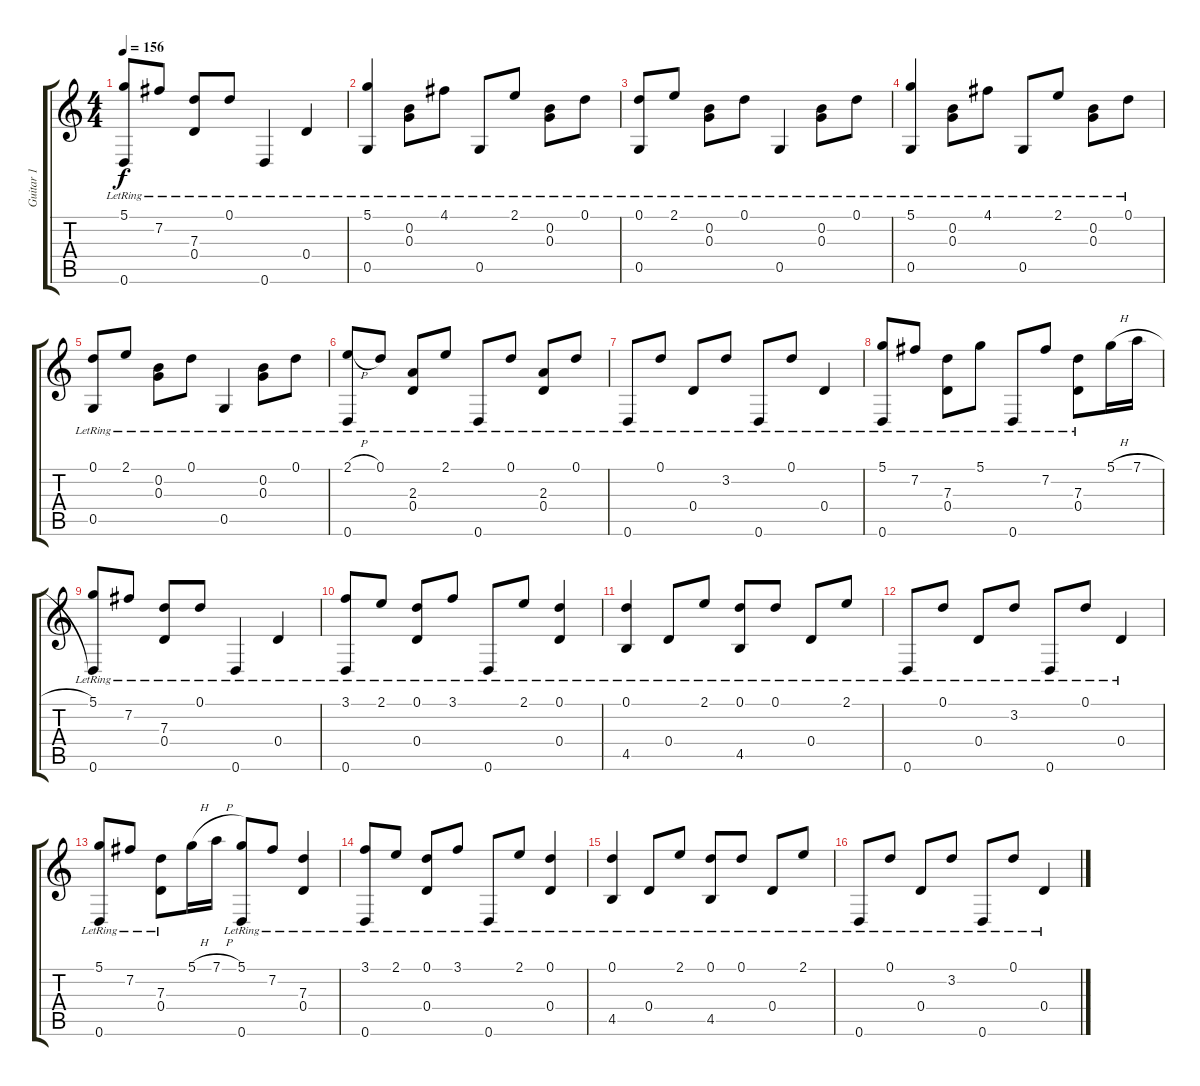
\track ("Guitar 1" "Guitar 1") {instrument acousticguitarsteel}
\staff {score tabs}
\tuning (D4 B3 G3 D3 G2 D2) {hide}
\ts (4 4)
\tempo 156
\clef g2
\ks c
(5.1{lr} 0.6{lr}).8{dy f} 7.2{lr}.8 (7.3{lr} 0.4{lr}).8 0.1{lr}.8 0.6{lr}.4 0.4{lr}.4 |
(5.1{lr} 0.5{lr}).4 (0.2{lr} 0.3{lr}).8 4.1{lr}.8 0.5{lr}.8 2.1{lr}.8 (0.2{lr} 0.3{lr}).8 0.1{lr}.8 |
(0.1{lr} 0.5{lr}).8 2.1{lr}.8 (0.2{lr} 0.3{lr}).8 0.1{lr}.8 0.5{lr}.4 (0.2{lr} 0.3{lr}).8 0.1{lr}.8 |
(5.1{lr} 0.5{lr}).4 (0.2{lr} 0.3{lr}).8 4.1{lr}.8 0.5{lr}.8 2.1{lr}.8 (0.2{lr} 0.3{lr}).8 0.1{lr}.8 |
(0.1{lr} 0.5{lr}).8 2.1{lr}.8 (0.2{lr} 0.3{lr}).8 0.1{lr}.8 0.5{lr}.4 (0.2{lr} 0.3{lr}).8 0.1{lr}.8 |
(2.1{h} 0.6{lr}).8 0.1{lr}.8 (2.3{lr} 0.4{lr}).8 2.1{lr}.8 0.6{lr}.8 0.1{lr}.8 (2.3{lr} 0.4{lr}).8 0.1{lr}.8 |
0.6{lr}.8 0.1{lr}.8 0.4{lr}.8 3.2{lr}.8 0.6{lr}.8 0.1{lr}.8 0.4{lr}.4 |
(5.1{lr} 0.6{lr}).8 7.2{lr}.8 (7.3{lr} 0.4{lr}).8 5.1{lr}.8 0.6{lr}.8 7.2{lr}.8 (7.3{lr} 0.4{lr}).8 5.1{h}.16 7.1{h}.16 |
(5.1{lr} 0.6{lr}).8 7.2{lr}.8 (7.3{lr} 0.4{lr}).8 0.1{lr}.8 0.6{lr}.4 0.4{lr}.4 |
(3.1{lr} 0.6{lr}).8 2.1{lr}.8 (0.1{lr} 0.4{lr}).8 3.1{lr}.8 0.6{lr}.8 2.1{lr}.8 (0.1{lr} 0.4{lr}).4 |
(0.1{lr} 4.5{lr}).4 0.4{lr}.8 2.1{lr}.8 (0.1{lr} 4.5{lr}).8 0.1{lr}.8 0.4{lr}.8 2.1{lr}.8 |
0.6{lr}.8 0.1{lr}.8 0.4{lr}.8 3.2{lr}.8 0.6{lr}.8 0.1{lr}.8 0.4{lr}.4 |
(5.1{lr} 0.6{lr}).8 7.2{lr}.8 (7.3{lr} 0.4{lr}).8 5.1{h}.16 7.1{h}.16 (5.1{lr} 0.6{lr}).8 7.2{lr}.8 (7.3{lr} 0.4{lr}).4 |
(3.1{lr} 0.6{lr}).8 2.1{lr}.8 (0.1{lr} 0.4{lr}).8 3.1{lr}.8 0.6{lr}.8 2.1{lr}.8 (0.1{lr} 0.4{lr}).4 |
(0.1{lr} 4.5{lr}).4 0.4{lr}.8 2.1{lr}.8 (0.1{lr} 4.5{lr}).8 0.1{lr}.8 0.4{lr}.8 2.1{lr}.8 |
0.6{lr}.8 0.1{lr}.8 0.4{lr}.8 3.2{lr}.8 0.6{lr}.8 0.1{lr}.8 0.4{lr}.4
